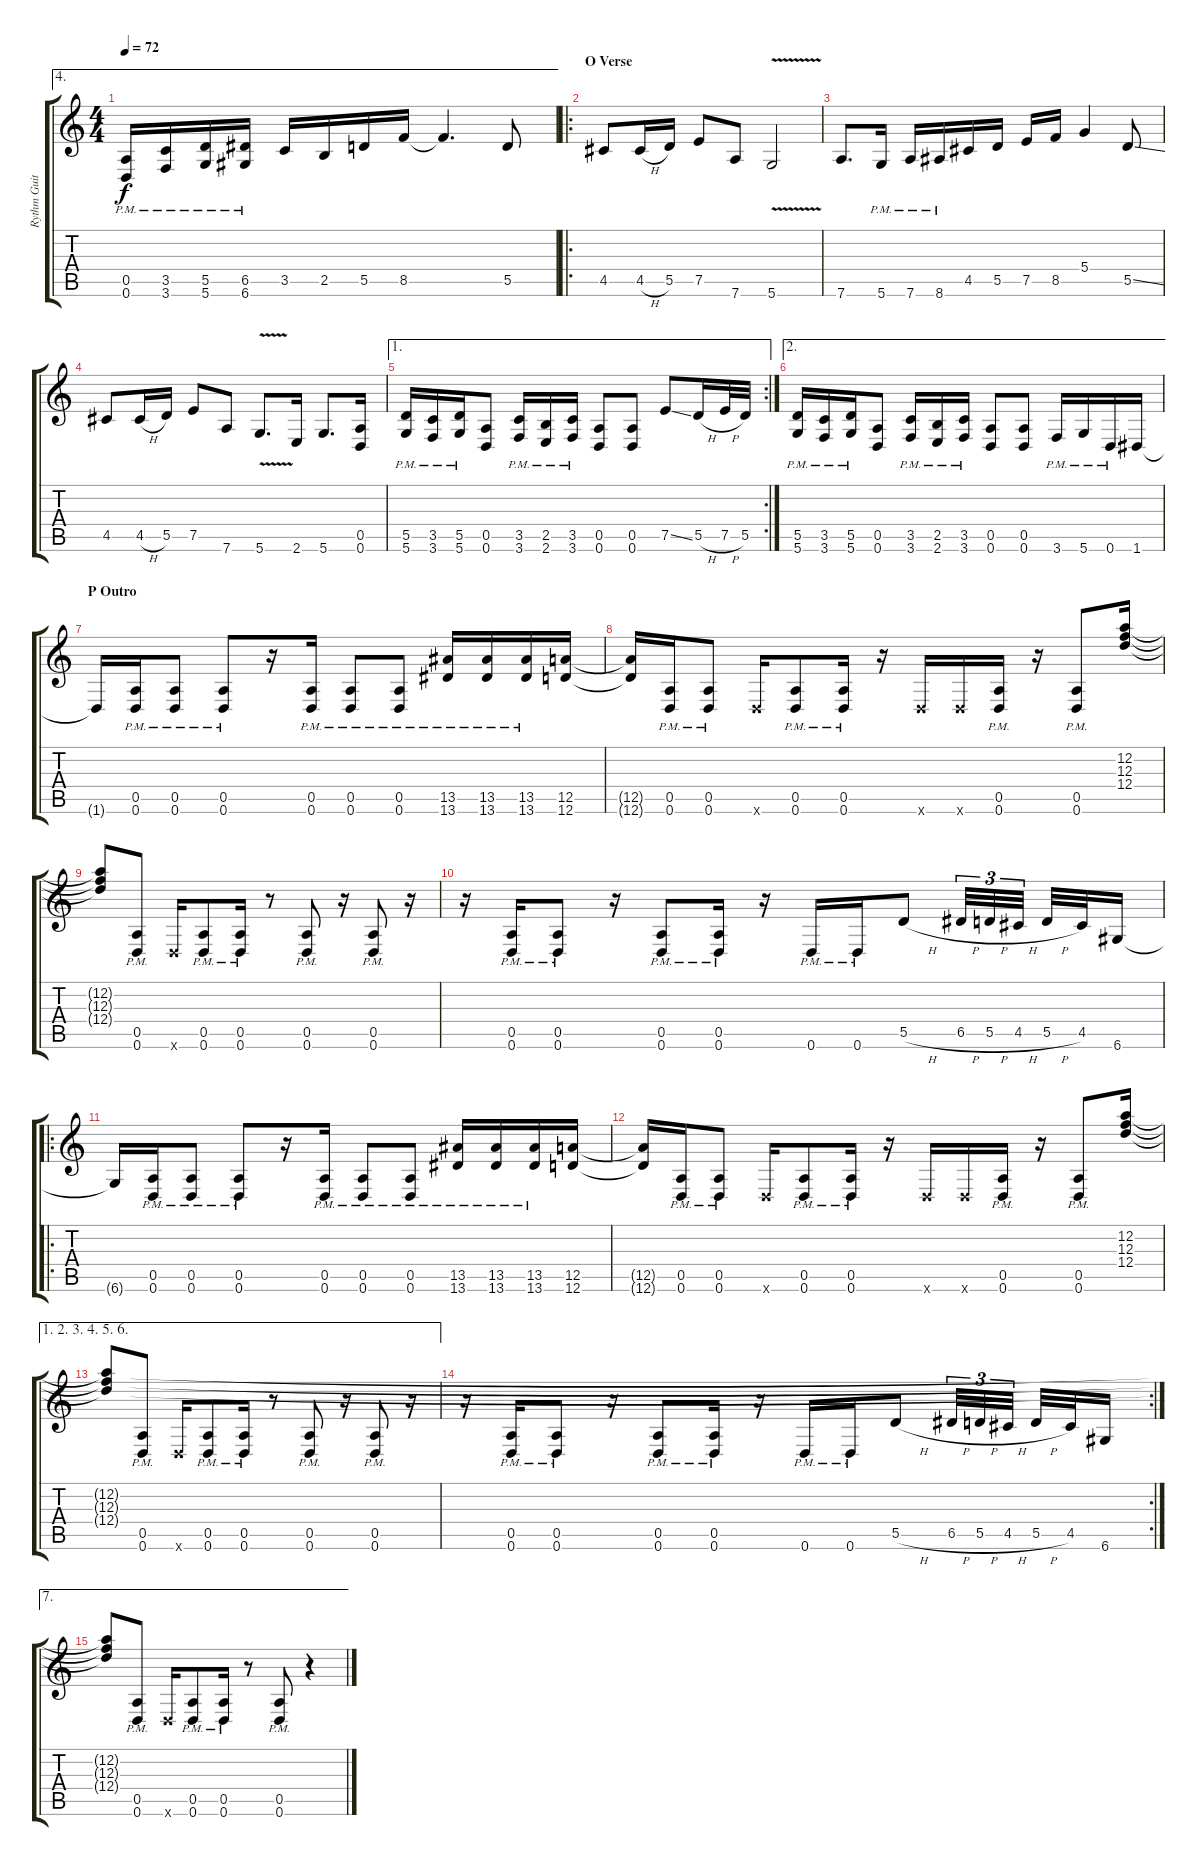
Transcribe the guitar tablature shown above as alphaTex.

\track ("Rythm Guitar" "Rythm Guit") {instrument overdrivenguitar}
\staff {score tabs}
\tuning (E4 A3 F3 D3 A2 D2) {hide}
\ae 4
\ts (4 4)
\tempo 72
\clef g2
\ks c
(0.5{pm} 0.6{pm}).16{dy f} (3.5{pm} 3.6{pm}).16 (5.5{pm} 5.6{pm}).16 (6.5{pm} 6.6{pm}).16 3.5.16 2.5.16 5.5.16 8.5.16 8.5{t}.4{d} 5.5.8 |
\ro
\section ("" "O Verse")
4.5.8 4.5{h}.16 5.5.16 7.5.8 7.6.8 5.6{v}.2 |
7.6.8{d} 5.6{pm}.16 7.6{pm}.16 8.6{pm}.16 4.5.16 5.5.16 7.5.16 8.5.16 5.4.4 5.5{ss}.8 |
4.5.8 4.5{h}.16 5.5.16 7.5.8 7.6.8 5.6{v}.8{d} 2.6.16 5.6.8{d} (0.5 0.6).16 |
\ae 1
\rc 2
(5.5{pm} 5.6{pm}).16 (3.5{pm} 3.6{pm}).16 (5.5{pm} 5.6{pm}).16 (0.5 0.6).8 (3.5{pm} 3.6{pm}).16 (2.5{pm} 2.6{pm}).16 (3.5{pm} 3.6{pm}).16 (0.5 0.6).8 (0.5 0.6).8 7.5{ss}.8 5.5{h}.16 7.5{h}.32 5.5.32 |
\ae 2
(5.5{pm} 5.6{pm}).16 (3.5{pm} 3.6{pm}).16 (5.5{pm} 5.6{pm}).16 (0.5 0.6).8 (3.5{pm} 3.6{pm}).16 (2.5{pm} 2.6{pm}).16 (3.5{pm} 3.6{pm}).16 (0.5 0.6).8 (0.5 0.6).8 3.6{pm}.16 5.6{pm}.16 0.6{pm}.16 1.6.16 |
\section ("" "P Outro")
1.6{t}.16 (0.5{pm} 0.6{pm}).16 (0.5{pm} 0.6{pm}).8 (0.5{pm} 0.6{pm}).8 r.16 (0.5{pm} 0.6{pm}).16 (0.5{pm} 0.6{pm}).8 (0.5{pm} 0.6{pm}).8 (13.5{pm} 13.6{pm}).16 (13.5{pm} 13.6{pm}).16 (13.5{pm} 13.6{pm}).16 (12.5 12.6).16 |
(12.5{t} 12.6{t}).16 (0.5{pm} 0.6{pm}).16 (0.5{pm} 0.6{pm}).8 0.6{x}.16 (0.5{pm} 0.6{pm}).8 (0.5{pm} 0.6{pm}).16 r.16 0.6{x}.16 0.6{x}.16 (0.5{pm} 0.6{pm}).16 r.16 (0.5{pm} 0.6{pm}).8 (12.2 12.3 12.4).16 |
(12.2{t} 12.3{t} 12.4{t}).8 (0.5{pm} 0.6{pm}).8 0.6{x}.16 (0.5{pm} 0.6{pm}).8 (0.5{pm} 0.6{pm}).16 r.8 (0.5{pm} 0.6{pm}).8 r.16 (0.5{pm} 0.6{pm}).8 r.16 |
r.16 (0.5{pm} 0.6{pm}).16 (0.5{pm} 0.6{pm}).8 r.16 (0.5{pm} 0.6{pm}).8 (0.5{pm} 0.6{pm}).16 r.16 0.6{pm}.16 0.6{pm}.16 5.5{h}.8 6.5{h}.32{tu (3 2)} 5.5{h}.32{tu (3 2)} 4.5{h}.32{tu (3 2)} 5.5{h}.32 4.5.32 6.6.16 |
\ro
6.6{t}.16 (0.5{pm} 0.6{pm}).16 (0.5{pm} 0.6{pm}).8 (0.5{pm} 0.6{pm}).8 r.16 (0.5{pm} 0.6{pm}).16 (0.5{pm} 0.6{pm}).8 (0.5{pm} 0.6{pm}).8 (13.5{pm} 13.6{pm}).16 (13.5{pm} 13.6{pm}).16 (13.5{pm} 13.6{pm}).16 (12.5 12.6).16 |
(12.5{t} 12.6{t}).16 (0.5{pm} 0.6{pm}).16 (0.5{pm} 0.6{pm}).8 0.6{x}.16 (0.5{pm} 0.6{pm}).8 (0.5{pm} 0.6{pm}).16 r.16 0.6{x}.16 0.6{x}.16 (0.5{pm} 0.6{pm}).16 r.16 (0.5{pm} 0.6{pm}).8 (12.2 12.3 12.4).16 |
\ae (1 2 3 4 5 6)
(12.2{t} 12.3{t} 12.4{t}).8 (0.5{pm} 0.6{pm}).8 0.6{x}.16 (0.5{pm} 0.6{pm}).8 (0.5{pm} 0.6{pm}).16 r.8 (0.5{pm} 0.6{pm}).8 r.16 (0.5{pm} 0.6{pm}).8 r.16 |
\rc 2
r.16 (0.5{pm} 0.6{pm}).16 (0.5{pm} 0.6{pm}).8 r.16 (0.5{pm} 0.6{pm}).8 (0.5{pm} 0.6{pm}).16 r.16 0.6{pm}.16 0.6{pm}.16 5.5{h}.8 6.5{h}.32{tu (3 2)} 5.5{h}.32{tu (3 2)} 4.5{h}.32{tu (3 2)} 5.5{h}.32 4.5.32 6.6.16 |
\ae 7
(12.2{t} 12.3{t} 12.4{t}).8 (0.5{pm} 0.6{pm}).8 0.6{x}.16 (0.5{pm} 0.6{pm}).8 (0.5{pm} 0.6{pm}).16 r.8 (0.5{pm} 0.6{pm}).8 r.4
